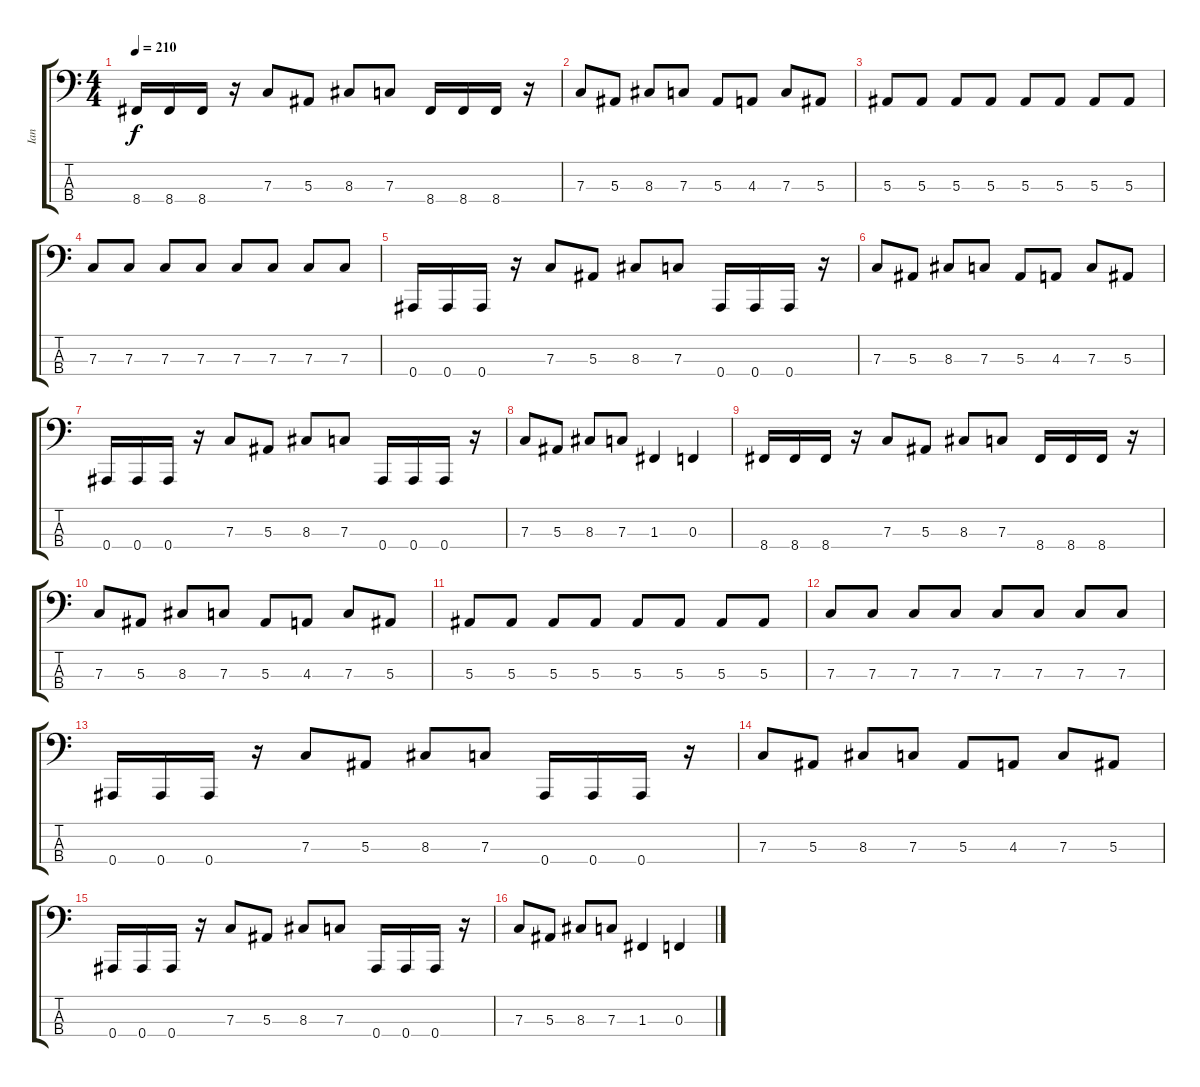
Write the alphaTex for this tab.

\track ("Ian" "Ian") {instrument electricbasspick}
\staff {score tabs}
\tuning (Eb2 Bb1 F1 Bb0) {hide}
\ts (4 4)
\tempo 210
\clef f4
\ks c
8.4.16{dy f} 8.4.16 8.4.16 r.16 7.3.8 5.3.8 8.3.8 7.3.8 8.4.16 8.4.16 8.4.16 r.16 |
7.3.8 5.3.8 8.3.8 7.3.8 5.3.8 4.3.8 7.3.8 5.3.8 |
5.3.8 5.3.8 5.3.8 5.3.8 5.3.8 5.3.8 5.3.8 5.3.8 |
7.3.8 7.3.8 7.3.8 7.3.8 7.3.8 7.3.8 7.3.8 7.3.8 |
0.4.16 0.4.16 0.4.16 r.16 7.3.8 5.3.8 8.3.8 7.3.8 0.4.16 0.4.16 0.4.16 r.16 |
7.3.8 5.3.8 8.3.8 7.3.8 5.3.8 4.3.8 7.3.8 5.3.8 |
0.4.16 0.4.16 0.4.16 r.16 7.3.8 5.3.8 8.3.8 7.3.8 0.4.16 0.4.16 0.4.16 r.16 |
7.3.8 5.3.8 8.3.8 7.3.8 1.3.4 0.3.4 |
8.4.16 8.4.16 8.4.16 r.16 7.3.8 5.3.8 8.3.8 7.3.8 8.4.16 8.4.16 8.4.16 r.16 |
7.3.8 5.3.8 8.3.8 7.3.8 5.3.8 4.3.8 7.3.8 5.3.8 |
5.3.8 5.3.8 5.3.8 5.3.8 5.3.8 5.3.8 5.3.8 5.3.8 |
7.3.8 7.3.8 7.3.8 7.3.8 7.3.8 7.3.8 7.3.8 7.3.8 |
0.4.16 0.4.16 0.4.16 r.16 7.3.8 5.3.8 8.3.8 7.3.8 0.4.16 0.4.16 0.4.16 r.16 |
7.3.8 5.3.8 8.3.8 7.3.8 5.3.8 4.3.8 7.3.8 5.3.8 |
0.4.16 0.4.16 0.4.16 r.16 7.3.8 5.3.8 8.3.8 7.3.8 0.4.16 0.4.16 0.4.16 r.16 |
7.3.8 5.3.8 8.3.8 7.3.8 1.3.4 0.3.4
